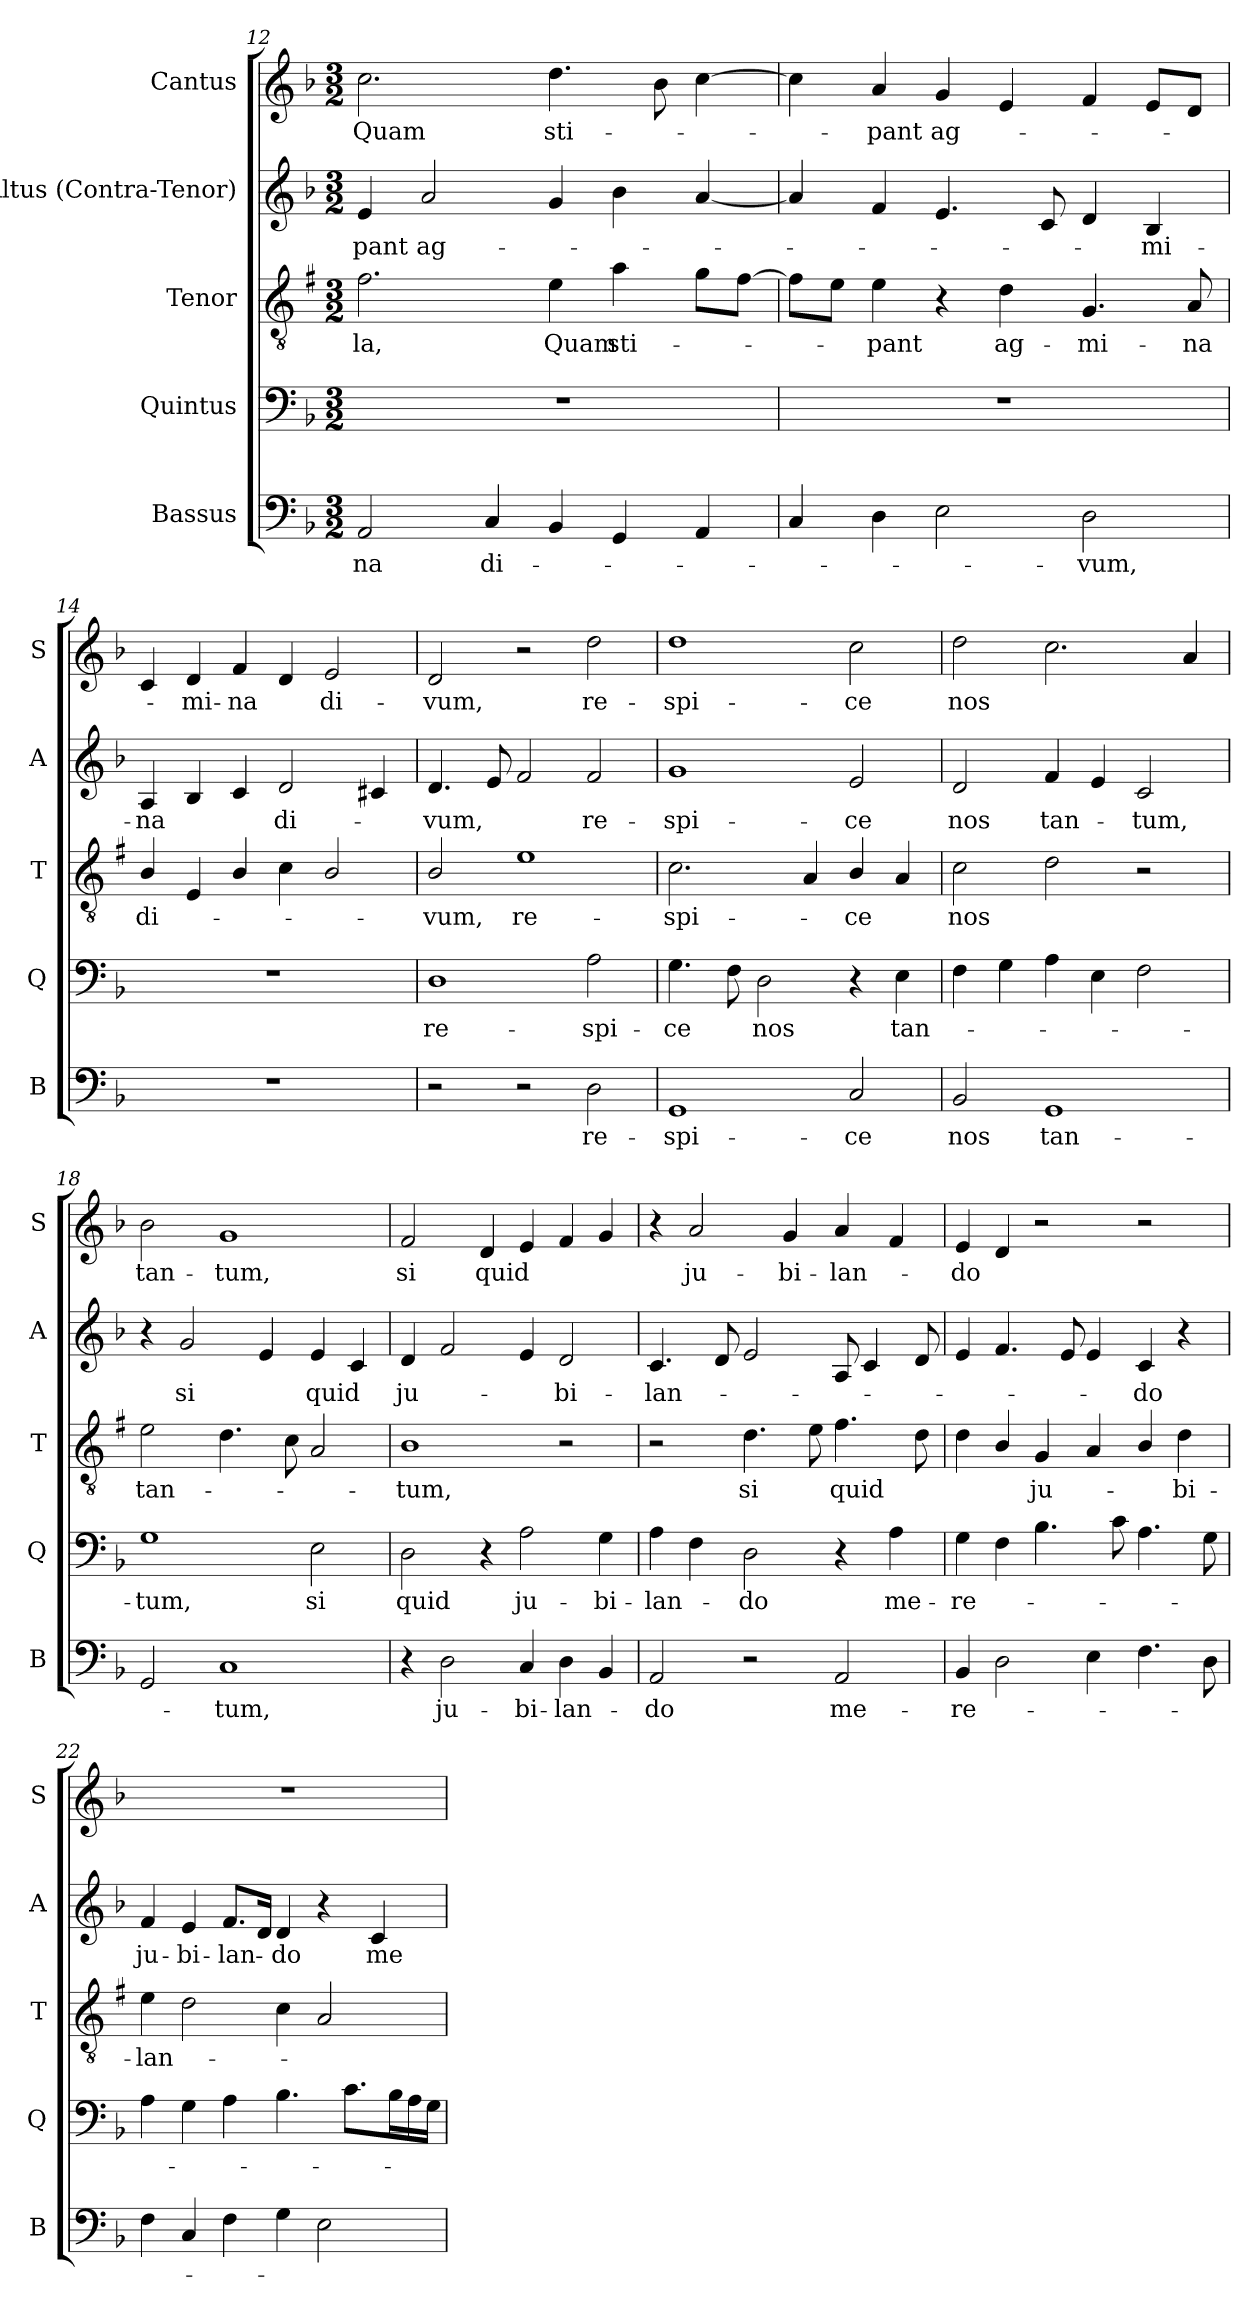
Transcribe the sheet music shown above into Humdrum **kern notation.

**kern	**text	**kern	**text	**kern	**text	**kern	**text	**kern	**text
*part5	*part5	*part4	*part4	*part3	*part3	*part2	*part2	*part1	*part1
*staff5	*staff5	*staff4	*staff4	*staff3	*staff3	*staff2	*staff2	*staff1	*staff1
*I"Bassus	*	*I"Quintus	*	*I"Tenor	*	*I"Altus (Contra-Tenor)	*	*I"Cantus	*
*I'B	*	*I'Q	*	*I'T	*	*I'A	*	*I'S	*
!!LO:LB:g=z
*clefF4	*	*clefF4	*	*clefGv2	*	*clefG2	*	*clefG2	*
*	*	*	*	*ITrd1c2	*	*	*	*	*
*k[b-]	*	*k[b-]	*	*k[b-]	*	*k[b-]	*	*k[b-]	*
*F:	*	*F:	*	*F:	*	*F:	*	*F:	*
*M3/2	*	*M3/2	*	*M3/2	*	*M3/2	*	*M3/2	*
=12	=12	=12	=12	=12	=12	=12	=12	=12	=12
!	!LO:LY:b	!	!	!	!LO:LY:b	!	!LO:LY:b	!	!LO:LY:b
2AA/	-na	1.r	.	2.e\	-la,	4e/	-pant	2.cc\	Quam
!	!	!	!	!	!	!	!LO:LY:b	!	!
.	.	.	.	.	.	2a/	ag-	.	.
!	!LO:LY:b	!	!	!	!	!	!	!	!
4C/	di-	.	.	.	.	.	.	.	.
!	!	!	!	!	!LO:LY:b	!	!	!	!LO:LY:b
4BB-/	.	.	.	4d\	Quam	4g/	.	4.dd\	sti-
!	!	!	!	!	!LO:LY:b	!	!	!	!
4GG/	.	.	.	4g\	sti-	4b-\	.	.	.
.	.	.	.	.	.	.	.	8b-\	.
4AA/	.	.	.	8f\L	.	[4a/	.	[4cc\	.
.	.	.	.	[8e\J	.	.	.	.	.
=13	=13	=13	=13	=13	=13	=13	=13	=13	=13
4C/	.	1.r	.	8e\L]	.	4a/]	.	4cc\]	.
.	.	.	.	8d\J	.	.	.	.	.
!	!	!	!	!	!LO:LY:b	!	!	!	!LO:LY:b
4D\	.	.	.	4d\	-pant	4f/	.	4a/	-pant
!	!	!	!	!	!	!	!	!	!LO:LY:b
2E\	.	.	.	4r	.	4.e/	.	4g/	ag-
!	!	!	!	!	!LO:LY:b	!	!	!	!
.	.	.	.	4c\	ag-	.	.	4e/	.
.	.	.	.	.	.	8c/	.	.	.
!	!LO:LY:b	!	!	!	!LO:LY:b	!	!	!	!
2D\	-vum,	.	.	4.F/	-mi-	4d/	.	4f/	.
!	!	!	!	!	!	!	!LO:LY:b	!	!
.	.	.	.	.	.	4B-/	-mi-	8e/L	.
!	!	!	!	!	!LO:LY:b	!	!	!	!
.	.	.	.	8G/	-na	.	.	8d/J	.
=14	=14	=14	=14	=14	=14	=14	=14	=14	=14
!	!	!	!	!	!LO:LY:b	!	!LO:LY:b	!	!
1.r	.	1.r	.	4A/	di-	4A/	-na	4c/	.
!	!	!	!	!	!	!	!	!	!LO:LY:b
.	.	.	.	4D/	.	4B-/	.	4d/	-mi-
!	!	!	!	!	!	!	!	!	!LO:LY:b
.	.	.	.	4A/	.	4c/	.	4f/	-na
!	!	!	!	!	!	!	!LO:LY:b	!	!
.	.	.	.	4B-\	.	2d/	di-	4d/	.
!	!	!	!	!	!	!	!	!	!LO:LY:b
.	.	.	.	2A/	.	.	.	2e/	di-
.	.	.	.	.	.	4c#X/	.	.	.
=15	=15	=15	=15	=15	=15	=15	=15	=15	=15
!	!	!	!LO:LY:b	!	!LO:LY:b	!	!LO:LY:b	!	!LO:LY:b
2r	.	1D	re-	2A/	-vum,	4.d/	-vum,	2d/	-vum,
.	.	.	.	.	.	8e/	.	.	.
!	!	!	!	!	!LO:LY:b	!	!	!	!
2r	.	.	.	1d	re-	2f/	.	2r	.
!	!LO:LY:b	!	!LO:LY:b	!	!	!	!LO:LY:b	!	!LO:LY:b
2D\	re-	2A\	-spi-	.	.	2f/	re-	2dd\	re-
!!LO:LB:g=z
=16	=16	=16	=16	=16	=16	=16	=16	=16	=16
!	!LO:LY:b	!	!LO:LY:b	!	!LO:LY:b	!	!LO:LY:b	!	!LO:LY:b
1GG	-spi-	4.G\	-ce	2.B-\	-spi-	1g	-spi-	1dd	-spi-
.	.	8F\	.	.	.	.	.	.	.
!	!	!	!LO:LY:b	!	!	!	!	!	!
.	.	2D\	nos	.	.	.	.	.	.
.	.	.	.	4G/	.	.	.	.	.
!	!LO:LY:b	!	!	!	!LO:LY:b	!	!LO:LY:b	!	!LO:LY:b
2C/	-ce	4r	.	4A/	-ce	2e/	-ce	2cc\	-ce
!	!	!	!LO:LY:b	!	!	!	!	!	!
.	.	4E\	tan-	4G/	.	.	.	.	.
=17	=17	=17	=17	=17	=17	=17	=17	=17	=17
!	!LO:LY:b	!	!	!	!LO:LY:b	!	!LO:LY:b	!	!LO:LY:b
2BB-/	nos	4F\	.	2B-\	nos	2d/	nos	2dd\	nos
.	.	4G\	.	.	.	.	.	.	.
!	!LO:LY:b	!	!	!	!	!	!LO:LY:b	!	!
1GG	tan-	4A\	.	2c\	.	4f/	tan-	2.cc\	.
.	.	4E\	.	.	.	4e/	.	.	.
!	!	!	!	!	!	!	!LO:LY:b	!	!
.	.	2F\	.	2r	.	2c/	-tum,	.	.
.	.	.	.	.	.	.	.	4a/	.
=18	=18	=18	=18	=18	=18	=18	=18	=18	=18
!	!	!	!LO:LY:b	!	!LO:LY:b	!	!	!	!LO:LY:b
2GG/	.	1G	-tum,	2d\	tan-	4r	.	2b-\	tan-
!	!	!	!	!	!	!	!LO:LY:b	!	!
.	.	.	.	.	.	2g/	si	.	.
!	!LO:LY:b	!	!	!	!	!	!	!	!LO:LY:b
1C	-tum,	.	.	4.c\	.	.	.	1g	-tum,
.	.	.	.	.	.	4e/	.	.	.
.	.	.	.	8B-\	.	.	.	.	.
!	!	!	!LO:LY:b	!	!	!	!LO:LY:b	!	!
.	.	2E\	si	2G/	.	4e/	quid	.	.
.	.	.	.	.	.	4c/	.	.	.
=19	=19	=19	=19	=19	=19	=19	=19	=19	=19
!	!	!	!LO:LY:b	!	!LO:LY:b	!	!LO:LY:b	!	!LO:LY:b
4r	.	2D\	quid	1A	-tum,	4d/	ju-	2f/	si
!	!LO:LY:b	!	!	!	!	!	!	!	!
2D\	ju-	.	.	.	.	2f/	.	.	.
!	!	!	!	!	!	!	!	!	!LO:LY:b
.	.	4r	.	.	.	.	.	4d/	quid
!	!LO:LY:b	!	!LO:LY:b	!	!	!	!	!	!
4C/	-bi-	2A\	ju-	.	.	4e/	.	4e/	.
!	!LO:LY:b	!	!	!	!	!	!LO:LY:b	!	!
4D\	-lan-	.	.	2r	.	2d/	-bi-	4f/	.
!	!	!	!LO:LY:b	!	!	!	!	!	!
4BB-/	.	4G\	-bi-	.	.	.	.	4g/	.
!!LO:PB:g=z
=20	=20	=20	=20	=20	=20	=20	=20	=20	=20
!	!LO:LY:b	!	!LO:LY:b	!	!	!	!LO:LY:b	!	!
2AA/	-do	4A\	-lan-	2r	.	4.c/	-lan-	4r	.
!	!	!	!	!	!	!	!	!	!LO:LY:b
.	.	4F\	.	.	.	.	.	2a/	ju-
.	.	.	.	.	.	8d/	.	.	.
!	!	!	!LO:LY:b	!	!LO:LY:b	!	!	!	!
2r	.	2D\	-do	4.c\	si	2e/	.	.	.
!	!	!	!	!	!	!	!	!	!LO:LY:b
.	.	.	.	.	.	.	.	4g/	-bi-
.	.	.	.	8d\	.	.	.	.	.
!	!LO:LY:b	!	!	!	!LO:LY:b	!	!	!	!LO:LY:b
2AA/	me-	4r	.	4.e\	quid	8A/	.	4a/	-lan-
.	.	.	.	.	.	4c/	.	.	.
!	!	!	!LO:LY:b	!	!	!	!	!	!
.	.	4A\	me-	.	.	.	.	4f/	.
.	.	.	.	8c\	.	8d/	.	.	.
=21	=21	=21	=21	=21	=21	=21	=21	=21	=21
!	!LO:LY:b	!	!LO:LY:b	!	!	!	!	!	!LO:LY:b
4BB-/	-re-	4G\	-re-	4c\	.	4e/	.	4e/	-do
2D\	.	4F\	.	4A/	.	4.f/	.	4d/	.
!	!	!	!	!	!LO:LY:b	!	!	!	!
.	.	4.B-\	.	4F/	ju-	.	.	2r	.
.	.	.	.	.	.	8e/	.	.	.
4E\	.	.	.	4G/	.	4e/	.	.	.
.	.	8c\	.	.	.	.	.	.	.
!	!	!	!	!	!	!	!LO:LY:b	!	!
4.F\	.	4.A\	.	4A/	.	4c/	-do	2r	.
!	!	!	!	!	!LO:LY:b	!	!	!	!
.	.	.	.	4c\	-bi-	4r	.	.	.
8D\	.	8G\	.	.	.	.	.	.	.
=22	=22	=22	=22	=22	=22	=22	=22	=22	=22
!	!	!	!	!	!LO:LY:b	!	!LO:LY:b	!	!
4F\	.	4A\	.	4d\	-lan-	4f/	ju-	1.r	.
!	!	!	!	!	!	!	!LO:LY:b	!	!
4C/	.	4G\	.	2c\	.	4e/	-bi-	.	.
!	!	!	!	!	!	!	!LO:LY:b	!	!
4F\	.	4A\	.	.	.	8.f/L	-lan-	.	.
.	.	.	.	.	.	16d/Jk	.	.	.
!	!	!	!	!	!	!	!LO:LY:b	!	!
4G\	.	4.B-\	.	4B-\	.	4d/	-do	.	.
2E\	.	.	.	2G/	.	4r	.	.	.
.	.	8.c\L	.	.	.	.	.	.	.
!	!	!	!	!	!	!	!LO:LY:b	!	!
.	.	.	.	.	.	4c/	me-	.	.
.	.	16B-\L	.	.	.	.	.	.	.
.	.	16A\	.	.	.	.	.	.	.
.	.	16G\JJ	.	.	.	.	.	.	.
=	=	=	=	=	=	=	=	=	=
*-	*-	*-	*-	*-	*-	*-	*-	*-	*-
